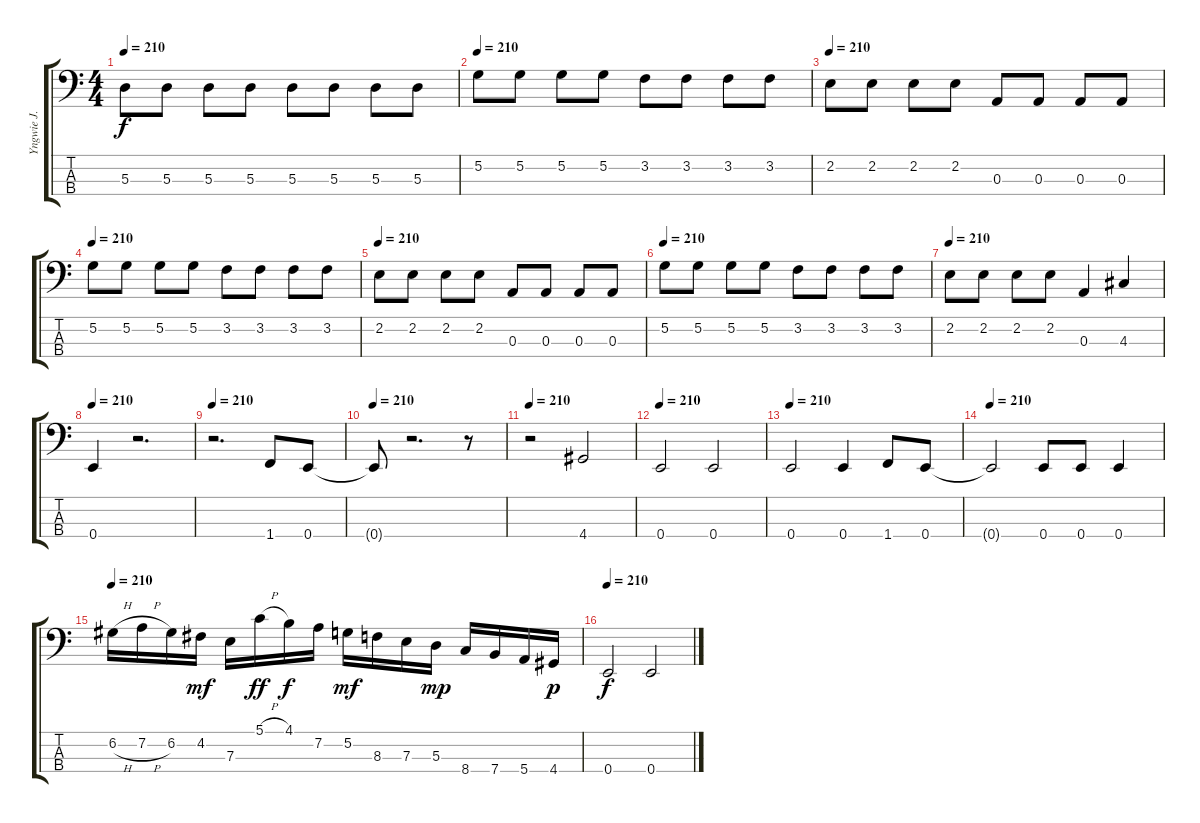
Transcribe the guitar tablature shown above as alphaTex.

\track ("Yngwie J. Malmsteen (Bass)" "Yngwie J. ") {instrument electricbasspick}
\staff {score tabs}
\tuning (G2 D2 A1 E1) {hide}
\ts (4 4)
\tempo 210
\clef f4
\ks c
5.3.8{dy f} 5.3.8 5.3.8 5.3.8 5.3.8 5.3.8 5.3.8 5.3.8 |
\tempo 210
5.2.8 5.2.8 5.2.8 5.2.8 3.2.8 3.2.8 3.2.8 3.2.8 |
\tempo 210
2.2.8 2.2.8 2.2.8 2.2.8 0.3.8 0.3.8 0.3.8 0.3.8 |
\tempo 210
5.2.8 5.2.8 5.2.8 5.2.8 3.2.8 3.2.8 3.2.8 3.2.8 |
\tempo 210
2.2.8 2.2.8 2.2.8 2.2.8 0.3.8 0.3.8 0.3.8 0.3.8 |
\tempo 210
5.2.8 5.2.8 5.2.8 5.2.8 3.2.8 3.2.8 3.2.8 3.2.8 |
\tempo 210
2.2.8 2.2.8 2.2.8 2.2.8 0.3.4 4.3.4 |
\tempo 210
0.4.4 r.2{d} |
\tempo 210
r.2{d} 1.4.8 0.4.8 |
\tempo 210
0.4{t}.8 r.2{d} r.8 |
\tempo 210
r.2 4.4.2 |
\tempo 210
0.4.2 0.4.2 |
\tempo 210
0.4.2 0.4.4 1.4.8 0.4.8 |
\tempo 210
0.4{t}.2 0.4.8 0.4.8 0.4.4 |
\tempo 210
6.2{h}.16 7.2{h}.16 6.2.16 4.2.16{dy mf} 7.3.16 5.1{h}.16{dy ff} 4.1.16{dy f} 7.2.16 5.2.16{dy mf} 8.3.16 7.3.16 5.3.16{dy mp} 8.4.16 7.4.16 5.4.16 4.4.16{dy p} |
\tempo 210
0.4.2{dy f} 0.4.2
